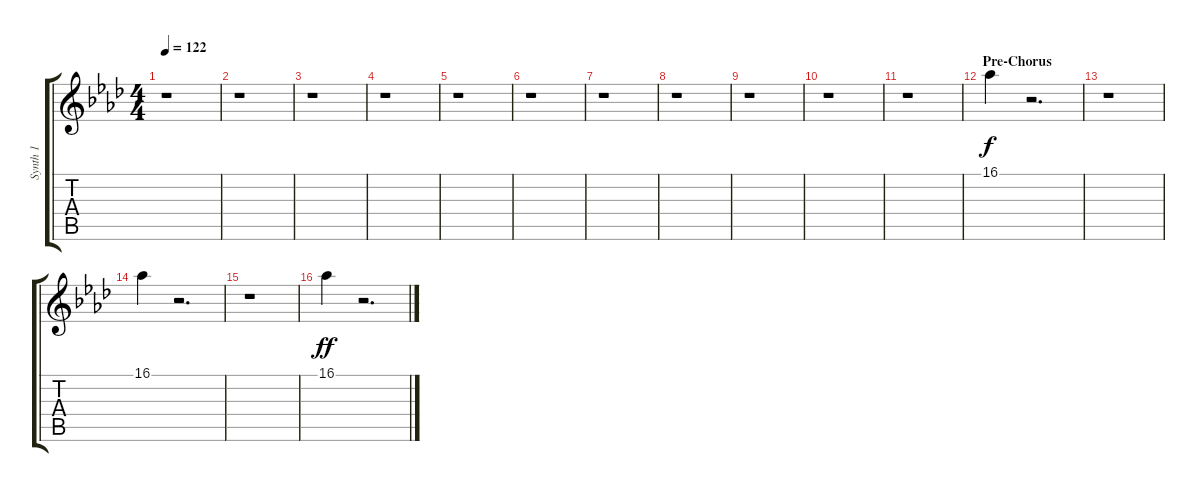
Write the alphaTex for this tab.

\track ("Synth 1" "Synth 1") {instrument pad7halo}
\staff {score tabs}
\tuning (E4 B3 G3 D3 A2 E2) {hide}
\ts (4 4)
\tempo 122
\clef g2
\ks ab
r.1{dy f} |
r.1 |
r.1 |
r.1 |
r.1 |
r.1 |
r.1 |
r.1 |
r.1 |
r.1 |
r.1 |
\section ("" "Pre-Chorus")
16.1.4{volume 11 instrument pad1newage} r.2{d} |
r.1 |
16.1.4 r.2{d} |
r.1 |
16.1.4{dy ff} r.2{d}
